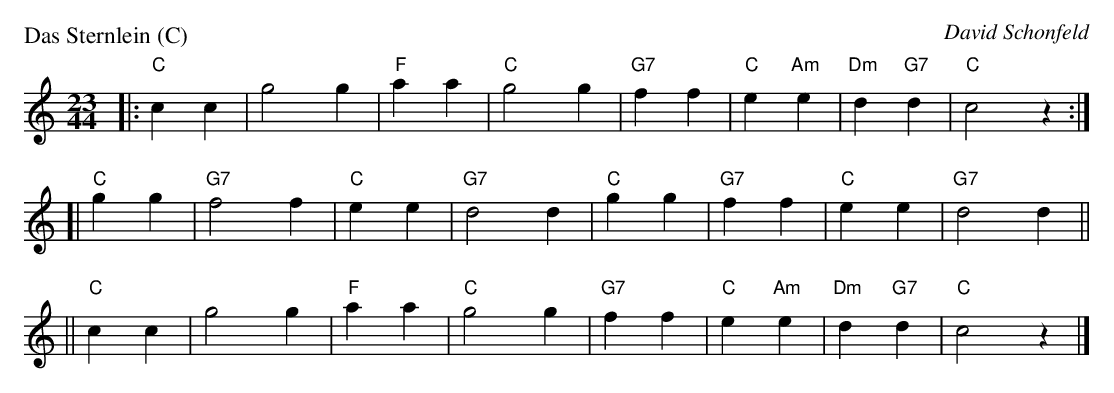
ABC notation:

X:1
P: Das Sternlein (C)
C: David Schonfeld
M: 23/44
L: 1/4
K: C
|: "C"c c |     g2 g | "F"a a | "C"g2 g |"G7"f f | "C"e "Am"e | "Dm"d "G7"d | "C"c2  z :|
[| "C"g g | "G7"f2 f | "C"e e |"G7"d2 d | "C"g g |"G7"f     f |  "C"e     e | "G7"d2 d ||
|| "C"c c |     g2 g | "F"a a | "C"g2 g |"G7"f f | "C"e "Am"e | "Dm"d "G7"d | "C"c2  z |]
